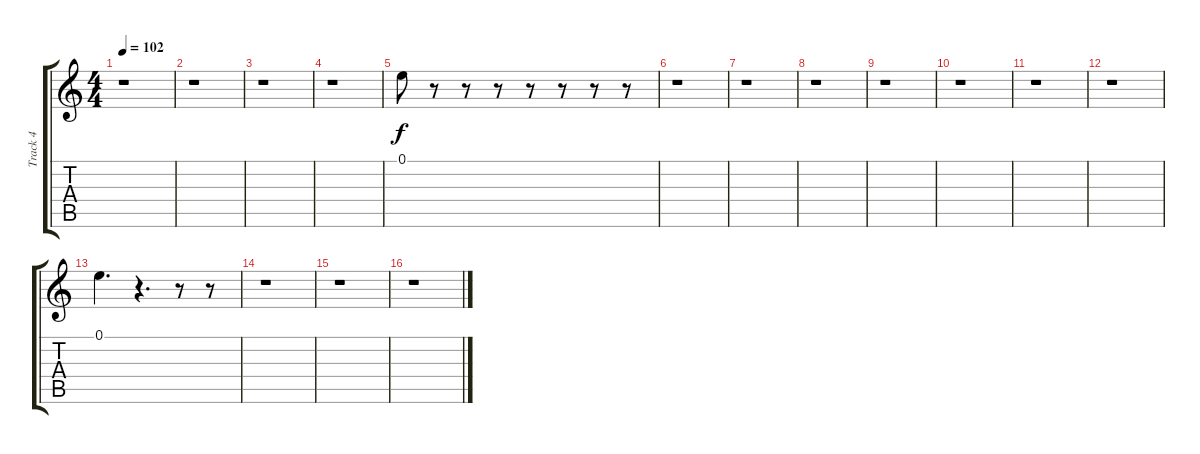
\track ("Track 4" "Track 4") {instrument acousticguitarsteel}
\staff {score tabs}
\tuning (E4 B3 G3 D3 A2 E2) {hide}
\ts (4 4)
\tempo 102
\clef g2
\ks c
r.1{dy f} |
r.1 |
r.1 |
r.1 |
0.1.8 r.8 r.8 r.8 r.8 r.8 r.8 r.8 |
r.1 |
r.1 |
r.1 |
r.1 |
r.1 |
r.1 |
r.1 |
0.1.4{d} r.4{d} r.8 r.8 |
r.1 |
r.1 |
r.1
